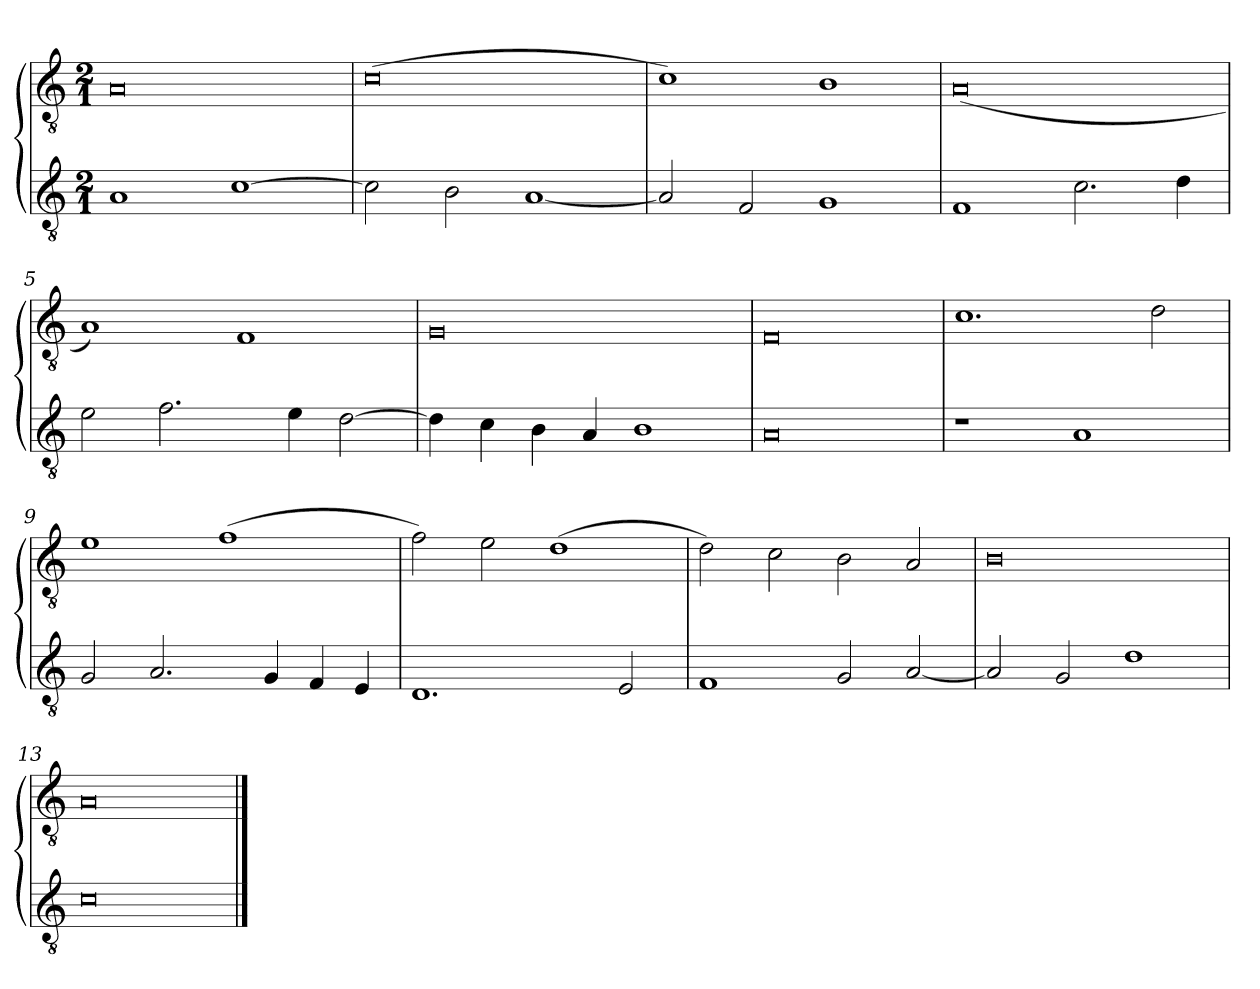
**kern	**kern
*part2	*part1
*staff2	*staff1
*clefGv2	*clefGv2
*k[]	*k[]
*M2/1	*M2/1
=1	=1
1A	0A
[1c	.
=2	=2
2c]	(>0c
2B	.
[1A	.
=3	=3
2A]	1c)
2F	.
1G	1B
=4	=4
1F	(<0A
2.c	.
4d	.
=5	=5
2e	1A)
2.f	.
.	1F
4e	.
[2d	.
=6	=6
4d]	0G
4c	.
4B	.
4A	.
1B	.
=7	=7
0A	0F
=8	=8
1r	1.c
1A	.
.	2d
=9	=9
2G	1e
2.A	.
.	(>1f
4G	.
4F	.
4E	.
=10	=10
1.D	2f)
.	2e
.	(>1d
2E	.
=11	=11
1F	2d)
.	2c
2G	2B
[2A	2A
=12	=12
2A]	0B
2G	.
1d	.
=13	=13
0c	0A
==	==
*-	*-
